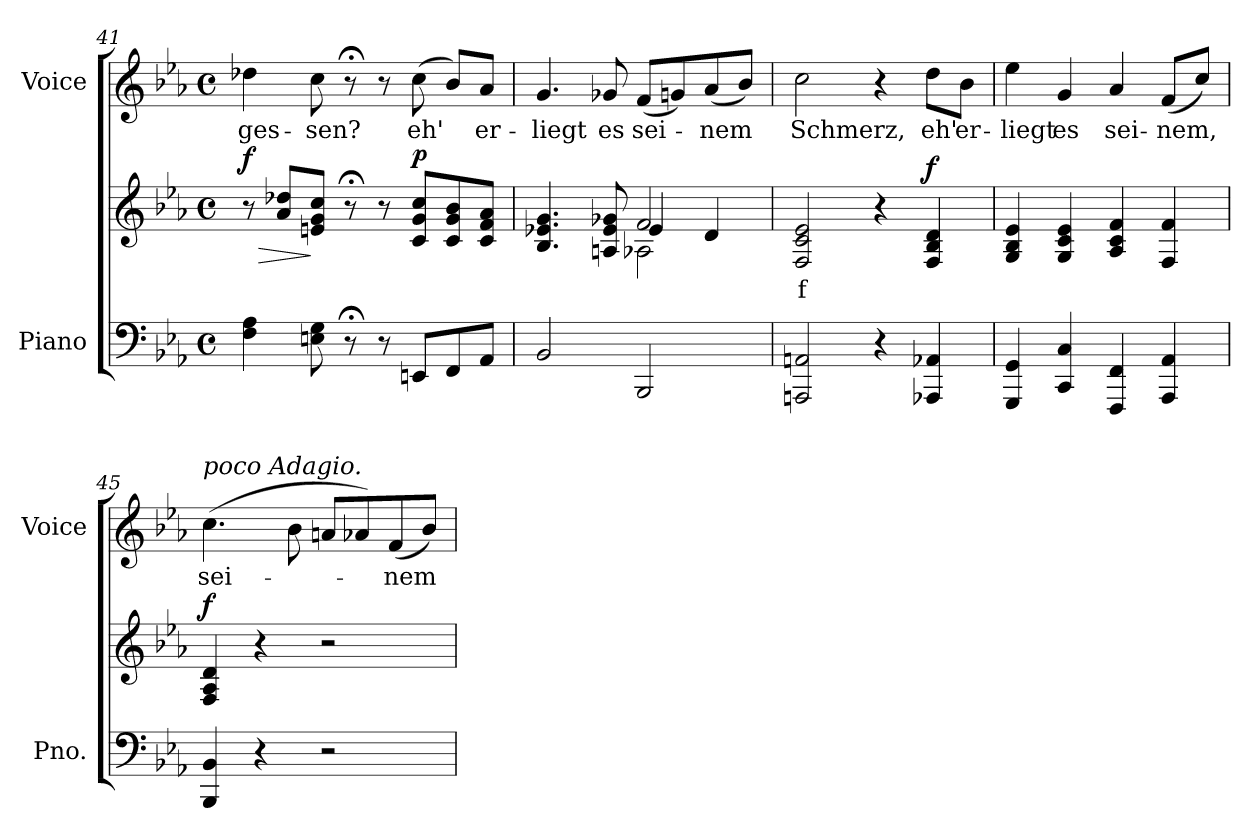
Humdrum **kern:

**kern	**kern	**text	**dynam	**kern	**text
*part2	*part2	*part2	*part2	*part1	*part1
*staff3	*staff2	*staff2	*staff2/3	*staff1	*staff1
*I"Piano	*	*	*	*I"Voice	*
*I'Pno.	*	*	*	*I'Voice	*
!!LO:LB:g=z
*clefF4	*clefG2	*	*	*clefG2	*
*k[b-e-a-]	*k[b-e-a-]	*	*	*k[b-e-a-]	*
*E-:	*E-:	*	*	*E-:	*
*M4/4	*M4/4	*	*	*M4/4	*
*met(c)	*met(c)	*	*	*met(c)	*
=41	=41	=41	=41	=41	=41
!	!	!	!LO:HP:b	!	!
!	!	!	!	!	!LO:LY:b:color=#000000
4Fi\ 4A-i	8r	.	> f	4dd-Xi\	-ges-
.	8a-i/ 8dd-XiL	.	.	.	.
!	!	!	!	!	!LO:LY:b:color=#000000
8Eni\ 8Gi	8eni/ 8gi 8cciJ	.	]	8cci\	-sen?
8r;	8r;	.	.	8r;	.
8r	8r	.	.	8r	.
!	!	!	!	!	!LO:LY:b:color=#000000
8EEni/L	8ci/ 8gi 8cciL	.	p	(8cci\	eh'
8FFi/	8ci/ 8gi 8b-i	.	.	8b-i/L)	.
!	!	!	!	!	!LO:LY:b:color=#000000
8AA-i/J	8ci/ 8fi 8a-iJ	.	.	8a-i/J	er-
=42	=42	=42	=42	=42	=42
*	*^	*	*	*	*
*	*	*^	*	*	*	*
!	!	!	!	!	!	!	!LO:LY:b:color=#000000
2BB-i/	4.B-i/ 4.e-Xi 4.gi	2ryy	2ryy	.	.	4.gi/	-liegt
!	!	!	!	!	!	!	!LO:LY:b:color=#000000
.	8Ani/ 8e-i 8g-Xi	.	.	.	.	8g-Xi/	es
!	!	!	!	!	!	!	!LO:LY:b:color=#000000
2BBB-i/	2fi/	4e-i/	2A-Xi\	.	.	(8fi/L	sei-
.	.	.	.	.	.	8gni/)	.
!	!	!	!	!	!	!	!LO:LY:b:color=#000000
.	.	4di/	.	.	.	(8a-i/	-nem
.	.	.	.	.	.	8b-i/J)	.
*	*v	*v	*v	*	*	*	*
=43	=43	=43	=43	=43	=43
!	!	!LO:LY:b:color=#000000	!	!	!
!	!	!	!	!	!LO:LY:b:color=#000000
2AAAni/ 2AAni	2Fi/ 2ci 2e-i	f	.	2cci\	Schmerz,
4r	4r	.	.	4r	.
!	!	!	!	!	!LO:LY:b:color=#000000
4AAA-Xi/ 4AA-Xi	4Fi/ 4B-i 4di	.	f	8ddi\L	eh'
!	!	!	!	!	!LO:LY:b:color=#000000
.	.	.	.	8b-i\J	er-
=44	=44	=44	=44	=44	=44
*^	*	*	*	*	*
!	!	!	!	!	!	!LO:LY:b:color=#000000
4GGGi/ 4GGi	1ryy	4Gi/ 4B-i 4e-i	.	.	4ee-i\	-liegt
!	!	!	!	!	!	!LO:LY:b:color=#000000
4CCi/ 4Ci	.	4Gi/ 4ci 4e-i	.	.	4gi/	es
!	!	!	!	!	!	!LO:LY:b:color=#000000
4FFFi/ 4FFi	.	4A-i/ 4ci 4fi	.	.	4a-i/	sei-
!	!	!	!	!	!	!LO:LY:b:color=#000000
4AAA-i/ 4AA-i	.	4Fi/ 4fi	.	.	(8fi/L	-nem,
.	.	.	.	.	8cci/J)	.
*v	*v	*	*	*	*	*
!!LO:LB:g=z
=45	=45	=45	=45	=45	=45
!	!	!	!	!LO:TX:a:i:t=poco Adagio.	!
!	!	!	!	!	!LO:LY:b:color=#000000
4BBB-i/ 4BB-i	4Fi/ 4A-i 4di	.	f	(4.cci\	sei-
4r	4r	.	.	.	.
.	.	.	.	8b-i\	.
2r	2r	.	.	8ani/L	.
.	.	.	.	8a-Xi/)	.
!	!	!	!	!	!LO:LY:b:color=#000000
.	.	.	.	(8fi/	-nem
.	.	.	.	8b-i/J)	.
=	=	=	=	=	=
*-	*-	*-	*-	*-	*-
